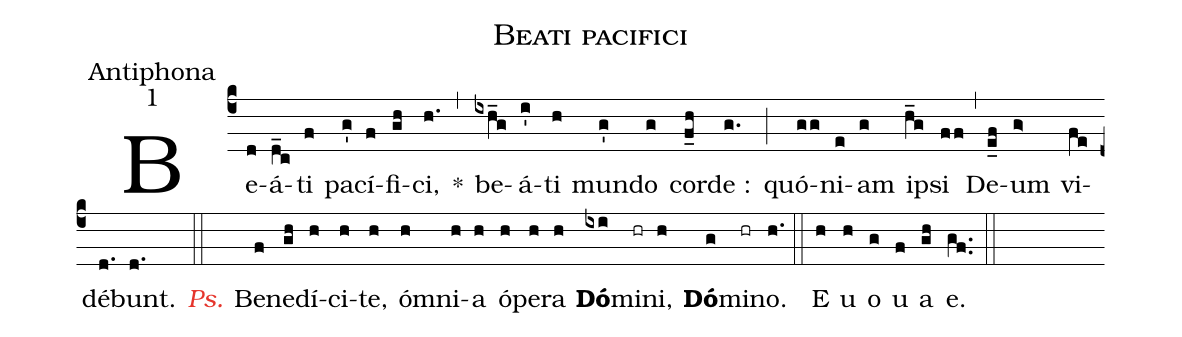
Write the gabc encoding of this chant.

name:Beati pacifici;
office-part:Antiphona;
mode:1;
%%
(c4) Be(d)á(d_c)ti(f) pa(g')cí(f)fi(gh)ci,(h.) *(,) be(ixh_g)á(i')ti(h) mun(g')do(g) cor(f_h)de :(g.) (;) quó(gg)ni(e)am(g) i(h_g)psi(ff) (,) De(e_f)um(g>) vi(fe)dé(d.)bunt.(d.) (::)
<i><c>Ps.</c></i>
Be(f)ne(gh)dí(h)ci(h)te,(h) óm(h)ni(h)a(h) ó(h)pe(h)ra(h) <b>Dó</b>(ixi)mi(hr)ni,(h) <b>Dó</b>(g)mi(hr)no.(h.) (::)
E(h) u(h) o(g) u(f) a(gh) e.(gf..) (::)
